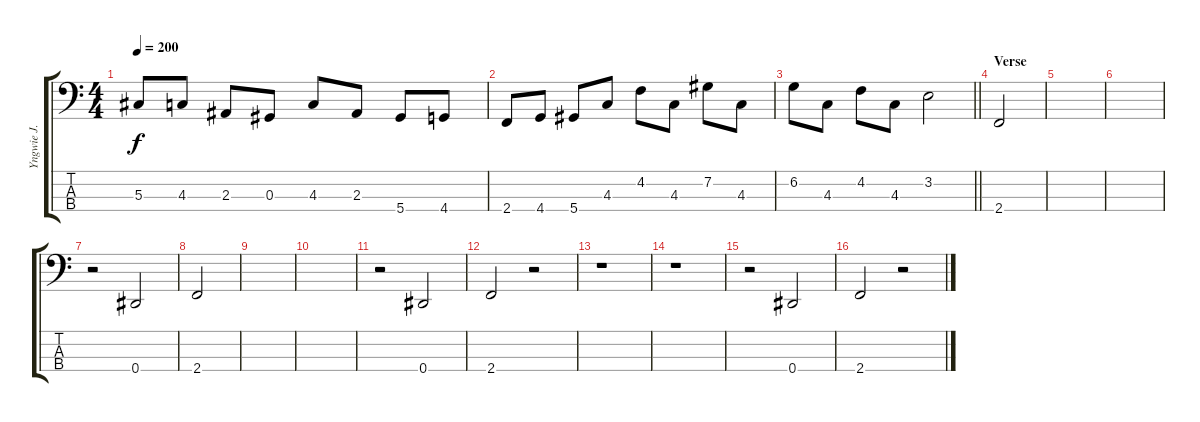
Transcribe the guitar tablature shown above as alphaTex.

\track ("Yngwie J. Malmsteen" "Yngwie J. ") {instrument electricbassfinger}
\staff {score tabs}
\tuning (Gb2 Db2 Ab1 Eb1) {hide}
\ts (4 4)
\tempo 200
\clef f4
\ks c
5.3{t}.8{dy f} 4.3.8 2.3.8 0.3.8 4.3.8 2.3.8 5.4.8 4.4.8 |
2.4.8 4.4.8 5.4.8 4.3.8 4.2.8 4.3.8 7.2.8 4.3.8 |
\barLineRight lightlight
6.2.8 4.3.8 4.2.8 4.3.8 3.2.2 |
\section ("" "Verse")
2.4.2 |
|
|
r.2 0.4.2 |
2.4.2 |
|
|
r.2 0.4.2 |
2.4.2 r.2 |
r.1 |
r.1 |
r.2 0.4.2 |
2.4.2 r.2
